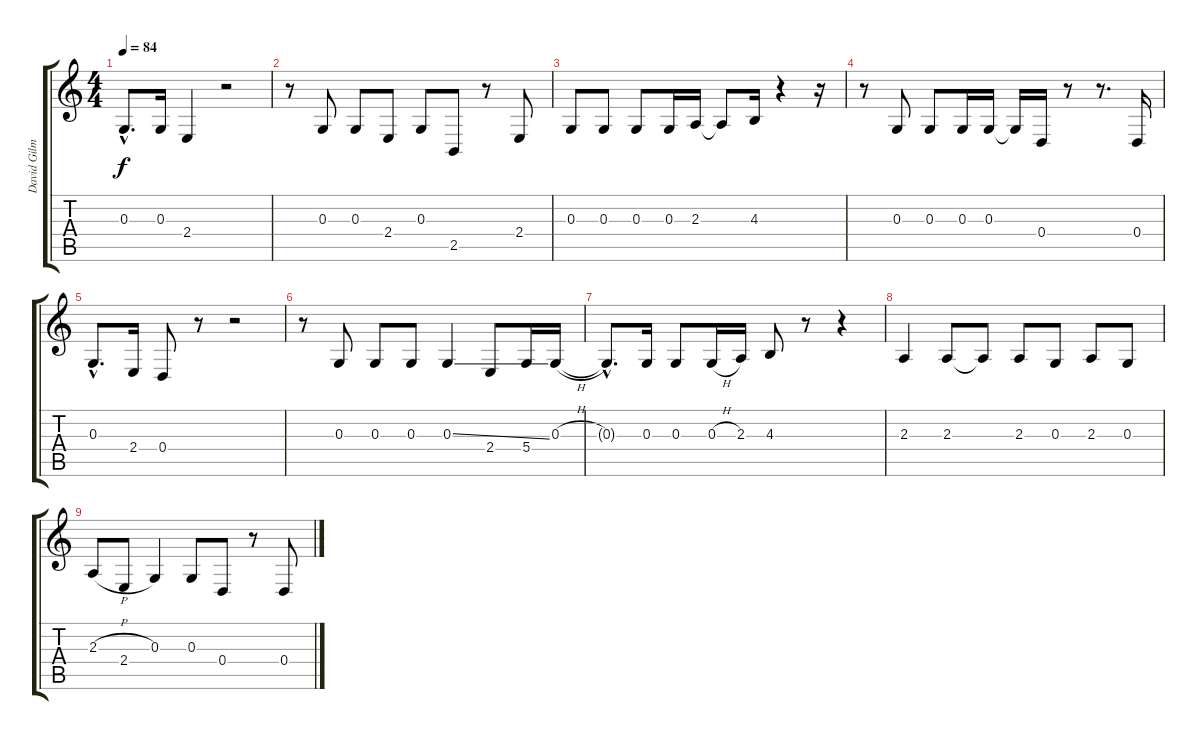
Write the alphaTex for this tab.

\track ("David Gilmour" "David Gilm") {instrument altosax}
\staff {score tabs}
\tuning (E4 B3 G3 D3 A2 E2) {hide}
\ts (4 4)
\tempo 84
\clef g2
\ks c
0.3{hac t}.8{d dy f} 0.3.16 2.4.4 r.2 |
r.8 0.3.8 0.3.8 2.4.8 0.3.8 2.5.8 r.8 2.4.8 |
0.3.8 0.3.8 0.3.8 0.3.16 2.3.16 2.3{t}.8 4.3.16 r.4 r.16 |
r.8 0.3.8 0.3.8 0.3.16 0.3.16 0.3{t}.16 0.4.16 r.8 r.8{d} 0.4.16 |
0.3{hac}.8{d} 2.4.16 0.4.8 r.8 r.2 |
r.8 0.3.8 0.3.8 0.3.8 0.3{ss}.4 2.4.8 5.4.16 0.3{h}.16 |
0.3{hac t}.8{d} 0.3.16 0.3.8 0.3{h}.16 2.3.16 4.3.8 r.8 r.4 |
2.3.4 2.3.8 2.3{t}.8 2.3.8 0.3.8 2.3.8 0.3.8 |
2.3{h}.8 2.4.8 0.3.4 0.3.8 0.4.8 r.8 0.4.8
